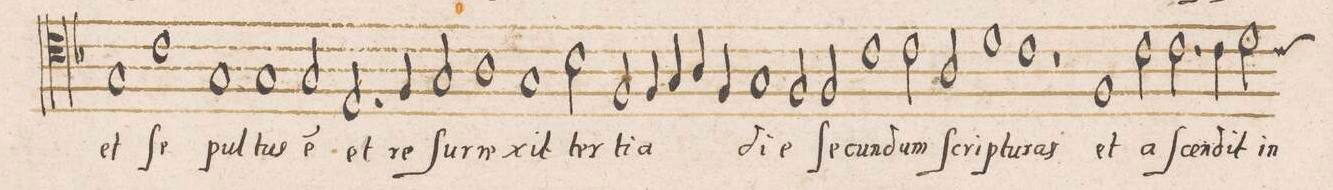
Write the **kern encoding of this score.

**kern	**text
*I"TENOR	*
*clefC4	*
*k[b-]	*
*met(C)	*
*M2/1	*
1G	et
=76-	=76-
1c	ſe-
1G	-pul-
=77-	=77-
1G	-tus
2G/	eſt
2.E/	et
=78-	=78-
4F/	re-
2G/	-ſur-
1A	-re-
=79-	=79-
1G	-xit
2B-\	ter-
2F/	-ti-
=80-	=80-
4F/	-a
4G/	.
4A/	.
4F/	.
1G	di-
=81-	=81-
2F/	-e
2F/	ſe-
1c	-cun-
=82-	=82-
2c\	-dum
2A/	ſcrip-
1d	-tu-
=83-	=83-
1c	-ras
1r	.
=84-	=84-
1F	et
2c\	aſ-
2.c\	-cen-
=85-	=85-
4c\	-dit
*custos:c	*
2d\	in
*-	*-
